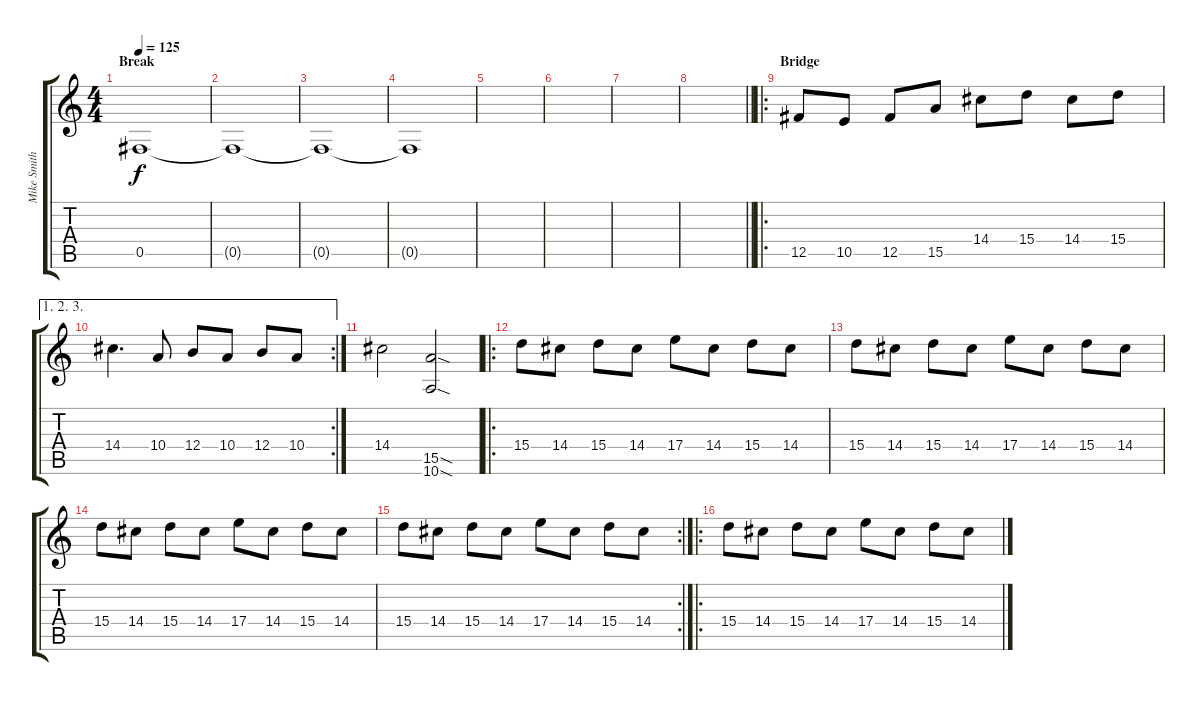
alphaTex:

\track ("Mike Smith Lead" "Mike Smith") {instrument distortionguitar}
\staff {score tabs}
\tuning (Db4 Ab3 E3 B2 Gb2 B1) {hide}
\ts (4 4)
\section ("" "Break")
\tempo 125
\clef g2
\ks c
0.5.1{dy f} |
0.5{t}.1 |
0.5{t}.1 |
0.5{t}.1 |
|
|
|
\barLineRight lightlight
|
\ro
\section ("" "Bridge")
12.5.8 10.5.8 12.5.8 15.5.8 14.4.8 15.4.8 14.4.8 15.4.8 |
\ae (1 2 3)
\rc 2
14.4.4{d} 10.4.8 12.4.8 10.4.8 12.4.8 10.4.8 |
14.4.2 (15.5{sod} 10.6{sod}).2 |
\ro
15.4.8 14.4.8 15.4.8 14.4.8 17.4.8 14.4.8 15.4.8 14.4.8 |
15.4.8 14.4.8 15.4.8 14.4.8 17.4.8 14.4.8 15.4.8 14.4.8 |
15.4.8 14.4.8 15.4.8 14.4.8 17.4.8 14.4.8 15.4.8 14.4.8 |
\rc 2
15.4.8 14.4.8 15.4.8 14.4.8 17.4.8 14.4.8 15.4.8 14.4.8 |
\ro
15.4.8 14.4.8 15.4.8 14.4.8 17.4.8 14.4.8 15.4.8 14.4.8
